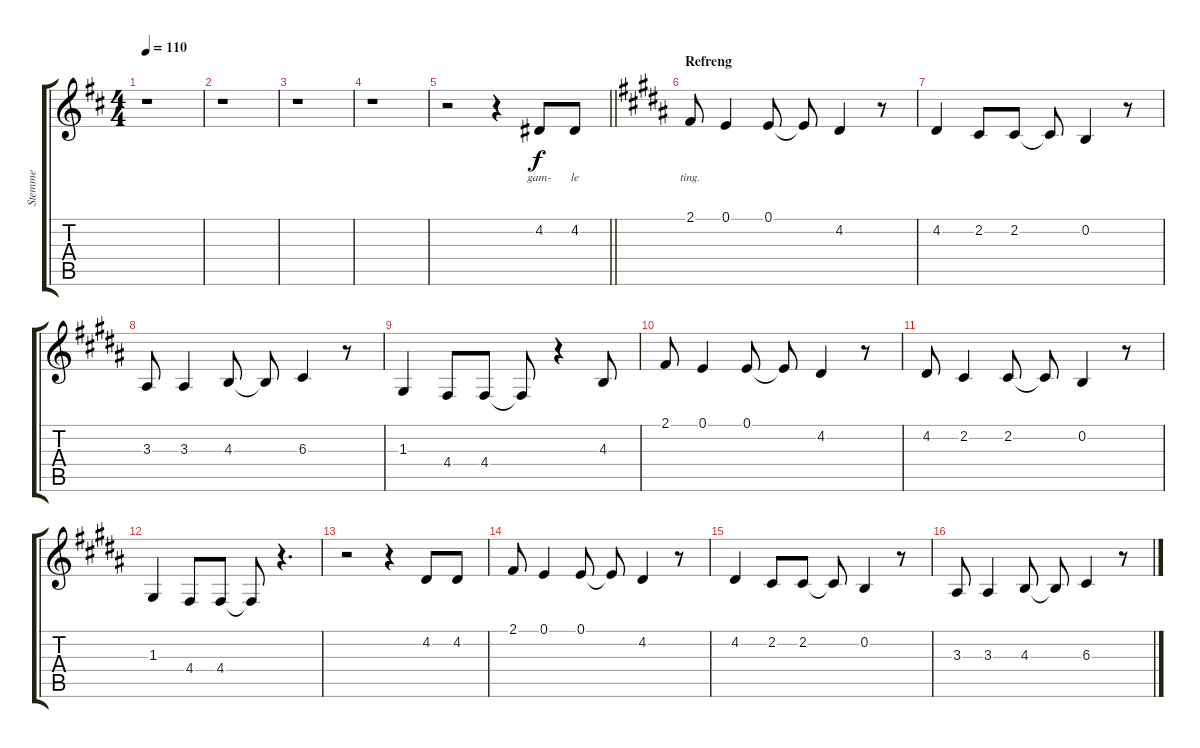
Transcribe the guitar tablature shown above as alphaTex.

\track ("Stemme" "Stemme") {instrument oboe}
\staff {score tabs}
\tuning (E4 B3 G3 D3 A2 E2) {hide}
\ts (4 4)
\tempo 110
\clef g2
\ks d
r.1{dy f} |
r.1 |
r.1 |
r.1 |
\barLineRight lightlight
r.2 r.4 4.2.8{lyrics (0 "gam-") lyrics (1 "") lyrics (2 "") lyrics (3 "") lyrics (4 "")} 4.2.8{lyrics (0 "le") lyrics (1 "") lyrics (2 "") lyrics (3 "") lyrics (4 "")} |
\section ("" "Refreng")
\ks b
2.1.8{lyrics (0 "ting.") lyrics (1 "") lyrics (2 "") lyrics (3 "") lyrics (4 "")} 0.1.4 0.1.8 0.1{t}.8 4.2.4 r.8 |
4.2.4 2.2.8 2.2.8 2.2{t}.8 0.2.4 r.8 |
3.3.8 3.3.4 4.3.8 4.3{t}.8 6.3.4 r.8 |
1.3.4 4.4.8 4.4.8 4.4{t}.8 r.4 4.3.8 |
2.1.8 0.1.4 0.1.8 0.1{t}.8 4.2.4 r.8 |
4.2.8 2.2.4 2.2.8 2.2{t}.8 0.2.4 r.8 |
1.3.4 4.4.8 4.4.8 4.4{t}.8 r.4{d} |
r.2 r.4 4.2.8 4.2.8 |
2.1.8 0.1.4 0.1.8 0.1{t}.8 4.2.4 r.8 |
4.2.4 2.2.8 2.2.8 2.2{t}.8 0.2.4 r.8 |
3.3.8 3.3.4 4.3.8 4.3{t}.8 6.3.4 r.8
